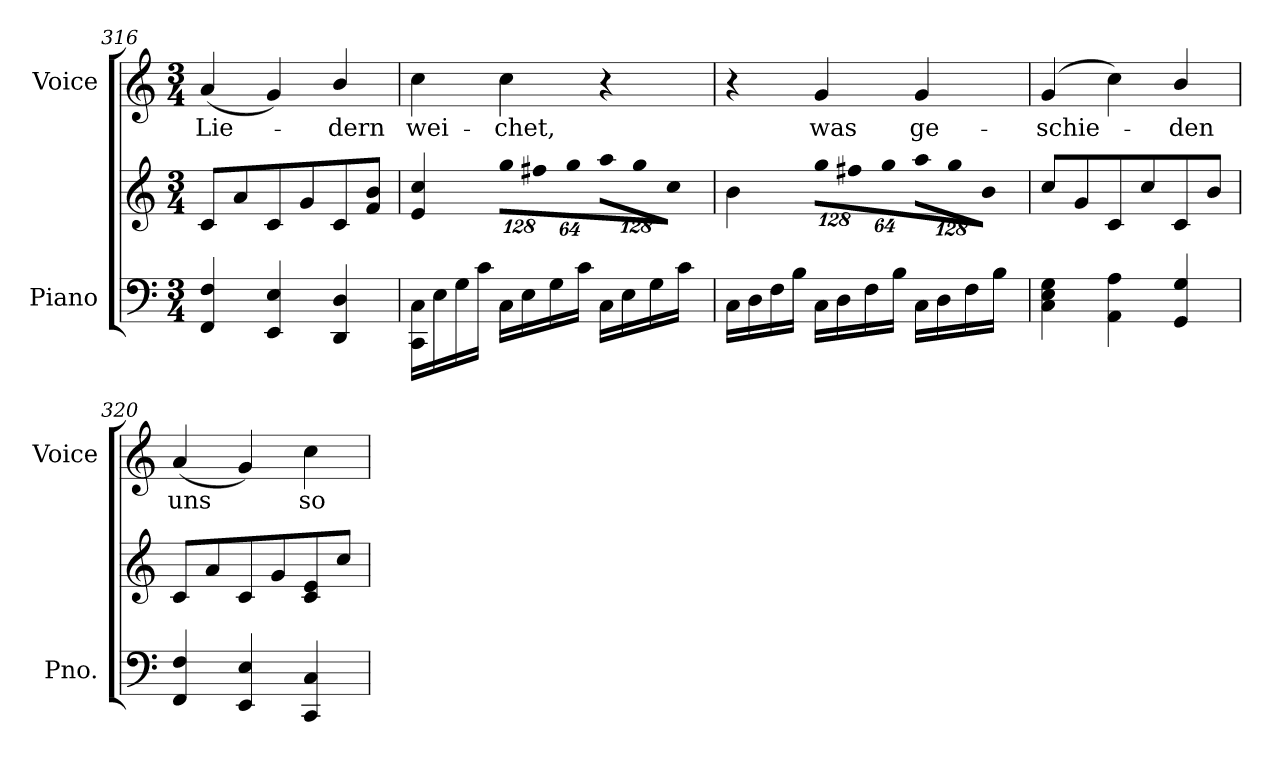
**kern	**kern	**kern	**text
*part2	*part2	*part1	*part1
*staff3	*staff2	*staff1	*staff1
*I"Piano	*	*I"Voice	*
*I'Pno.	*	*I'Voice	*
*clefF4	*clefG2	*clefG2	*
*k[]	*k[]	*k[]	*
*C:	*C:	*C:	*
*M3/4	*M3/4	*M3/4	*
=316	=316	=316	=316
!	!	!	!LO:LY:b:color=#000000
4FFi/ 4Fi	8ci/L	(4ai/	Lie-
.	8ai/	.	.
4EEi/ 4Ei	8ci/	4gi/)	.
.	8gi/	.	.
!	!	!	!LO:LY:b:color=#000000
4DDi/ 4Di	8ci/	4bi/	-dern
.	8fi/ 8biJ	.	.
=317	=317	=317	=317
!	!	!	!LO:LY:b:color=#000000
16CCi\ 16CiLL	4ei/ 4cci	4cci\	wei-
16Ei\	.	.	.
16Gi\	.	.	.
16ci\JJ	.	.	.
*	*Xbrackettup	*	*
!	!LO:N:vis=8	!	!
!	!	!	!LO:LY:b:color=#000000
16Ci\LL	1024%85ggi\L	4cci\	-chet,
16Ei\	.	.	.
!	!LO:N:vis=8	!	!
.	1024%85ff#Xi\	.	.
16Gi\	.	.	.
!	!LO:N:vis=8	!	!
.	512%43ggi\J	.	.
16ci\JJ	.	.	.
!	!LO:N:vis=8	!	!
16Ci\LL	1024%85aai\L	4r	.
16Ei\	.	.	.
!	!LO:N:vis=8	!	!
.	1024%85ggi\	.	.
16Gi\	.	.	.
!	!LO:N:vis=8	!	!
.	512%43cci\J	.	.
16ci\JJ	.	.	.
!!LO:LB:g=z
=318	=318	=318	=318
16Ci\LL	4bi\	4r	.
16Di\	.	.	.
16Fi\	.	.	.
16Bi\JJ	.	.	.
!	!LO:N:vis=8	!	!
!	!	!	!LO:LY:b:color=#000000
16Ci\LL	1024%85ggi\L	4gi/	was
16Di\	.	.	.
!	!LO:N:vis=8	!	!
.	1024%85ff#Xi\	.	.
16Fi\	.	.	.
!	!LO:N:vis=8	!	!
.	512%43ggi\J	.	.
16Bi\JJ	.	.	.
!	!LO:N:vis=8	!	!
!	!	!	!LO:LY:b:color=#000000
16Ci\LL	1024%85aai\L	4gi/	ge-
16Di\	.	.	.
!	!LO:N:vis=8	!	!
.	1024%85ggi\	.	.
16Fi\	.	.	.
!	!LO:N:vis=8	!	!
.	512%43bi\J	.	.
16Bi\JJ	.	.	.
=319	=319	=319	=319
!	!	!	!LO:LY:b:color=#000000
4Ci\ 4Ei 4Gi	8cci/L	(4gi/	-schie-
.	8gi/	.	.
4AAi\ 4Ai	8ci/	4cci\)	.
.	8cci/	.	.
!	!	!	!LO:LY:b:color=#000000
4GGi/ 4Gi	8ci/	4bi/	-den
.	8bi/J	.	.
=320	=320	=320	=320
!	!	!	!LO:LY:b:color=#000000
4FFi/ 4Fi	8ci/L	(4ai/	uns
.	8ai/	.	.
4EEi/ 4Ei	8ci/	4gi/)	.
.	8gi/	.	.
!	!	!	!LO:LY:b:color=#000000
4CCi/ 4Ci	8ci/ 8ei	4cci\	so
.	8cci/J	.	.
=	=	=	=
*-	*-	*-	*-
